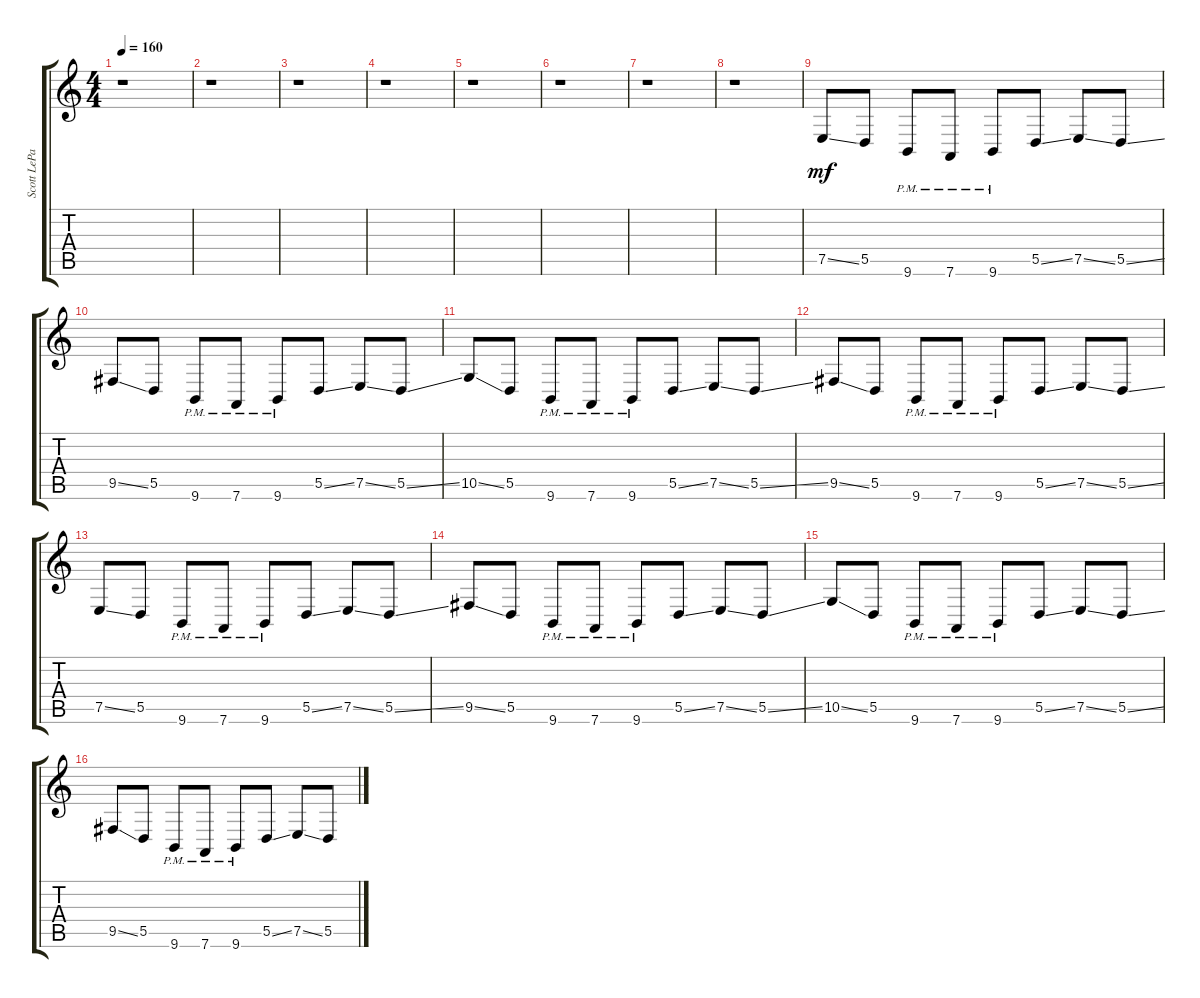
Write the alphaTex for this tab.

\track ("Scott LePage Rhythm" "Scott LePa") {instrument brightacousticpiano}
\staff {score tabs}
\tuning (E4 B3 G3 D3 A2 D2) {hide}
\ts (4 4)
\tempo 160
\clef g2
\ks c
r.1{dy mf} |
r.1 |
r.1 |
r.1 |
r.1 |
r.1 |
r.1 |
r.1 |
7.5{ss}.8 5.5.8 9.6{pm}.8 7.6{pm}.8 9.6{pm}.8 5.5{ss}.8 7.5{ss}.8 5.5{ss}.8 |
9.5{ss}.8 5.5.8 9.6{pm}.8 7.6{pm}.8 9.6{pm}.8 5.5{ss}.8 7.5{ss}.8 5.5{ss}.8 |
10.5{ss}.8 5.5.8 9.6{pm}.8 7.6{pm}.8 9.6{pm}.8 5.5{ss}.8 7.5{ss}.8 5.5{ss}.8 |
9.5{ss}.8 5.5.8 9.6{pm}.8 7.6{pm}.8 9.6{pm}.8 5.5{ss}.8 7.5{ss}.8 5.5{ss}.8 |
7.5{ss}.8 5.5.8 9.6{pm}.8 7.6{pm}.8 9.6{pm}.8 5.5{ss}.8 7.5{ss}.8 5.5{ss}.8 |
9.5{ss}.8 5.5.8 9.6{pm}.8 7.6{pm}.8 9.6{pm}.8 5.5{ss}.8 7.5{ss}.8 5.5{ss}.8 |
10.5{ss}.8 5.5.8 9.6{pm}.8 7.6{pm}.8 9.6{pm}.8 5.5{ss}.8 7.5{ss}.8 5.5{ss}.8 |
9.5{ss}.8 5.5.8 9.6{pm}.8 7.6{pm}.8 9.6{pm}.8 5.5{ss}.8 7.5{ss}.8 5.5.8
